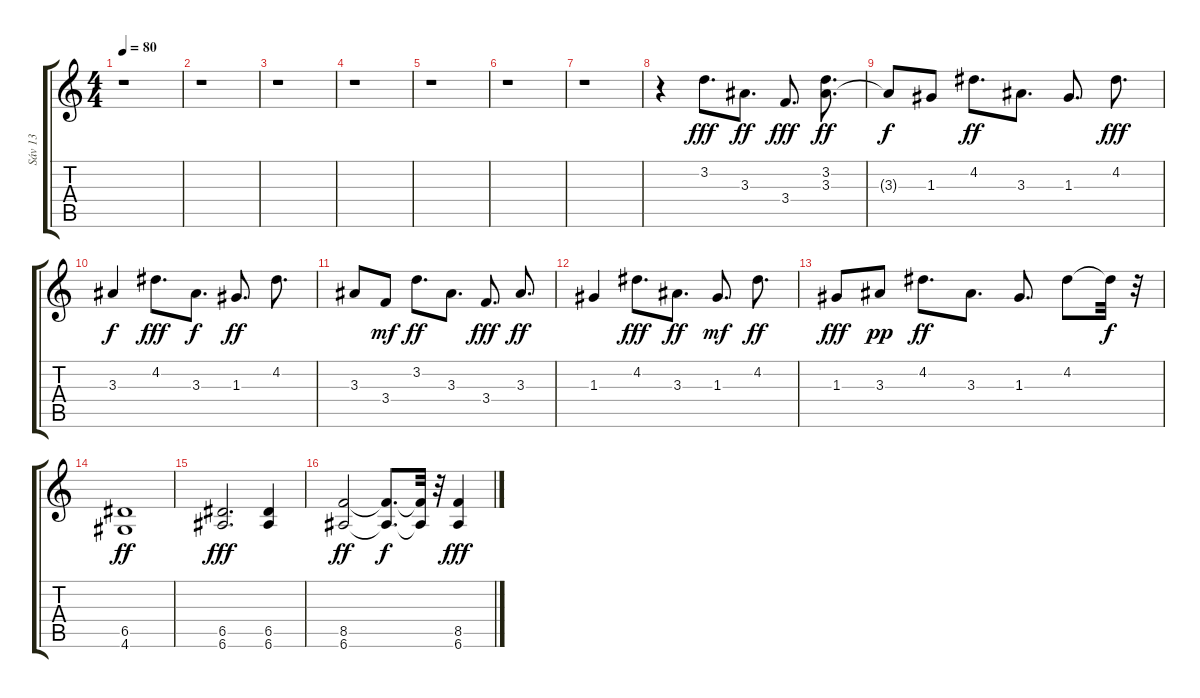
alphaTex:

\track ("Sáv 13" "Sáv 13") {instrument electricguitarclean}
\staff {score tabs}
\tuning (E4 B3 G3 D3 A2 E2) {hide}
\ts (4 4)
\tempo 80
\clef g2
\ks c
r.1{dy f} |
r.1 |
r.1 |
r.1 |
r.1 |
r.1 |
r.1 |
r.4 3.2.8{d dy fff} 3.3.8{d dy ff} 3.4.8{d dy fff} (3.2 3.3).8{d dy ff} |
3.3{t}.8{dy f} 1.3.8 4.2.8{d dy ff} 3.3.8{d} 1.3.8{d} 4.2.8{d dy fff} |
3.3.4{dy f} 4.2.8{d dy fff} 3.3.8{d dy f} 1.3.8{d dy ff} 4.2.8{d} |
3.3.8 3.4.8{dy mf} 3.2.8{d dy ff} 3.3.8{d} 3.4.8{d dy fff} 3.3.8{d dy ff} |
1.3.4 4.2.8{d dy fff} 3.3.8{d dy ff} 1.3.8{d dy mf} 4.2.8{d dy ff} |
1.3.8{dy fff} 3.3.8{dy pp} 4.2.8{d dy ff} 3.3.8{d} 1.3.8{d} 4.2.8 4.2{t}.32{dy f} r.32 |
(6.5 4.6).1{dy ff} |
(6.5 6.6).2{d dy fff instrument overdrivenguitar} (6.5 6.6).4 |
(8.5 6.6).2{dy ff} (8.5{t} 6.6{t}).8{d dy f} (8.5{t} 6.6{t}).32 r.32 (8.5 6.6).4{dy fff}
